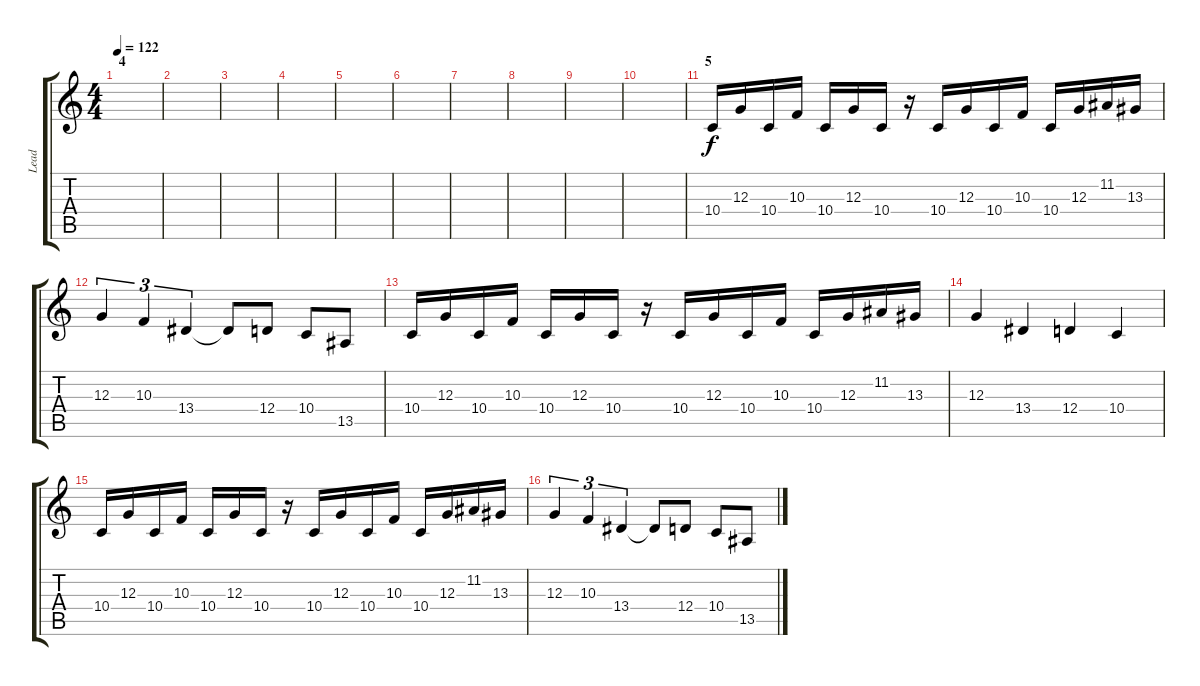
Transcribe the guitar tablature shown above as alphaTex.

\track ("Lead" "Lead") {instrument lead1square}
\staff {score tabs}
\tuning (E4 B3 G3 D3 A2 E2) {hide}
\ts (4 4)
\section ("" "4")
\tempo 122
\clef g2
\ks c
|
|
|
|
|
|
|
|
|
|
\section ("" "5")
10.4.16 12.3.16 10.4.16 10.3.16 10.4.16 12.3.16 10.4.16 r.16 10.4.16 12.3.16 10.4.16 10.3.16 10.4.16 12.3.16 11.2.16 13.3.16 |
12.3.4{tu (3 2)} 10.3.4{tu (3 2)} 13.4.4{tu (3 2)} 13.4{t}.8 12.4.8 10.4.8 13.5.8 |
10.4.16 12.3.16 10.4.16 10.3.16 10.4.16 12.3.16 10.4.16 r.16 10.4.16 12.3.16 10.4.16 10.3.16 10.4.16 12.3.16 11.2.16 13.3.16 |
12.3.4 13.4.4 12.4.4 10.4.4 |
10.4.16 12.3.16 10.4.16 10.3.16 10.4.16 12.3.16 10.4.16 r.16 10.4.16 12.3.16 10.4.16 10.3.16 10.4.16 12.3.16 11.2.16 13.3.16 |
12.3.4{tu (3 2)} 10.3.4{tu (3 2)} 13.4.4{tu (3 2)} 13.4{t}.8 12.4.8 10.4.8 13.5.8
